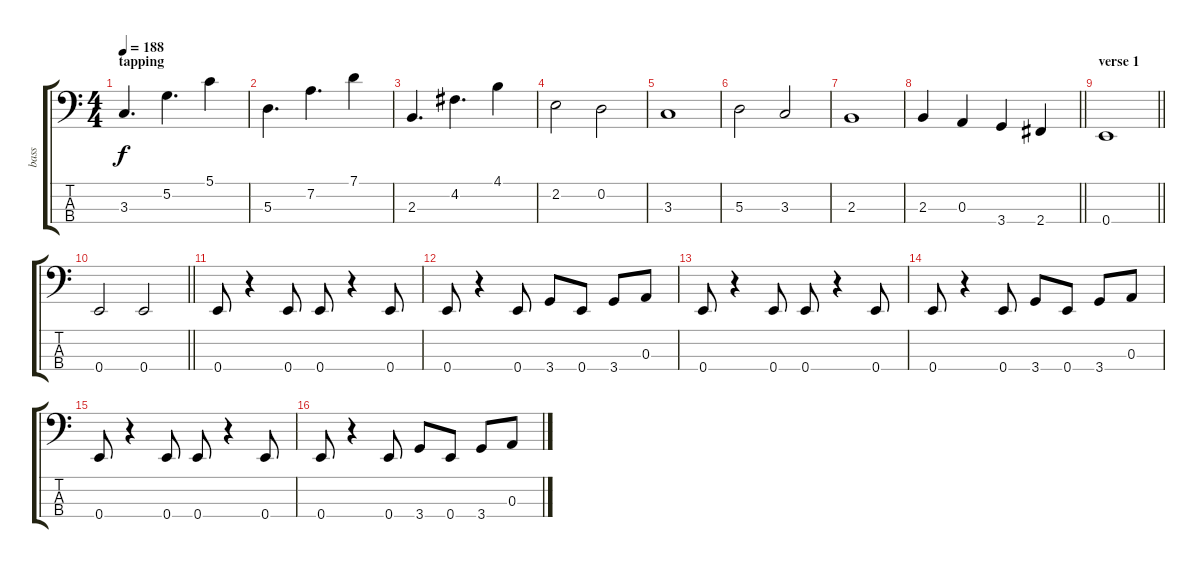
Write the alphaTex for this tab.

\track ("bass" "bass") {instrument electricbasspick}
\staff {score tabs}
\tuning (G2 D2 A1 E1) {hide}
\ts (4 4)
\section ("" "tapping")
\tempo 188
\clef f4
\ks c
3.3.4{d dy f} 5.2.4{d} 5.1.4 |
5.3.4{d} 7.2.4{d} 7.1.4 |
2.3.4{d} 4.2.4{d} 4.1.4 |
2.2.2 0.2.2 |
3.3.1 |
5.3.2 3.3.2 |
2.3.1 |
\barLineRight lightlight
2.3.4 0.3.4 3.4.4 2.4.4 |
\section ("" "verse 1")
\barLineRight lightlight
0.4.1 |
\barLineRight lightlight
0.4.2 0.4.2 |
0.4.8 r.4 0.4.8 0.4.8 r.4 0.4.8 |
0.4.8 r.4 0.4.8 3.4.8 0.4.8 3.4.8 0.3.8 |
0.4.8 r.4 0.4.8 0.4.8 r.4 0.4.8 |
0.4.8 r.4 0.4.8 3.4.8 0.4.8 3.4.8 0.3.8 |
0.4.8 r.4 0.4.8 0.4.8 r.4 0.4.8 |
0.4.8 r.4 0.4.8 3.4.8 0.4.8 3.4.8 0.3.8
